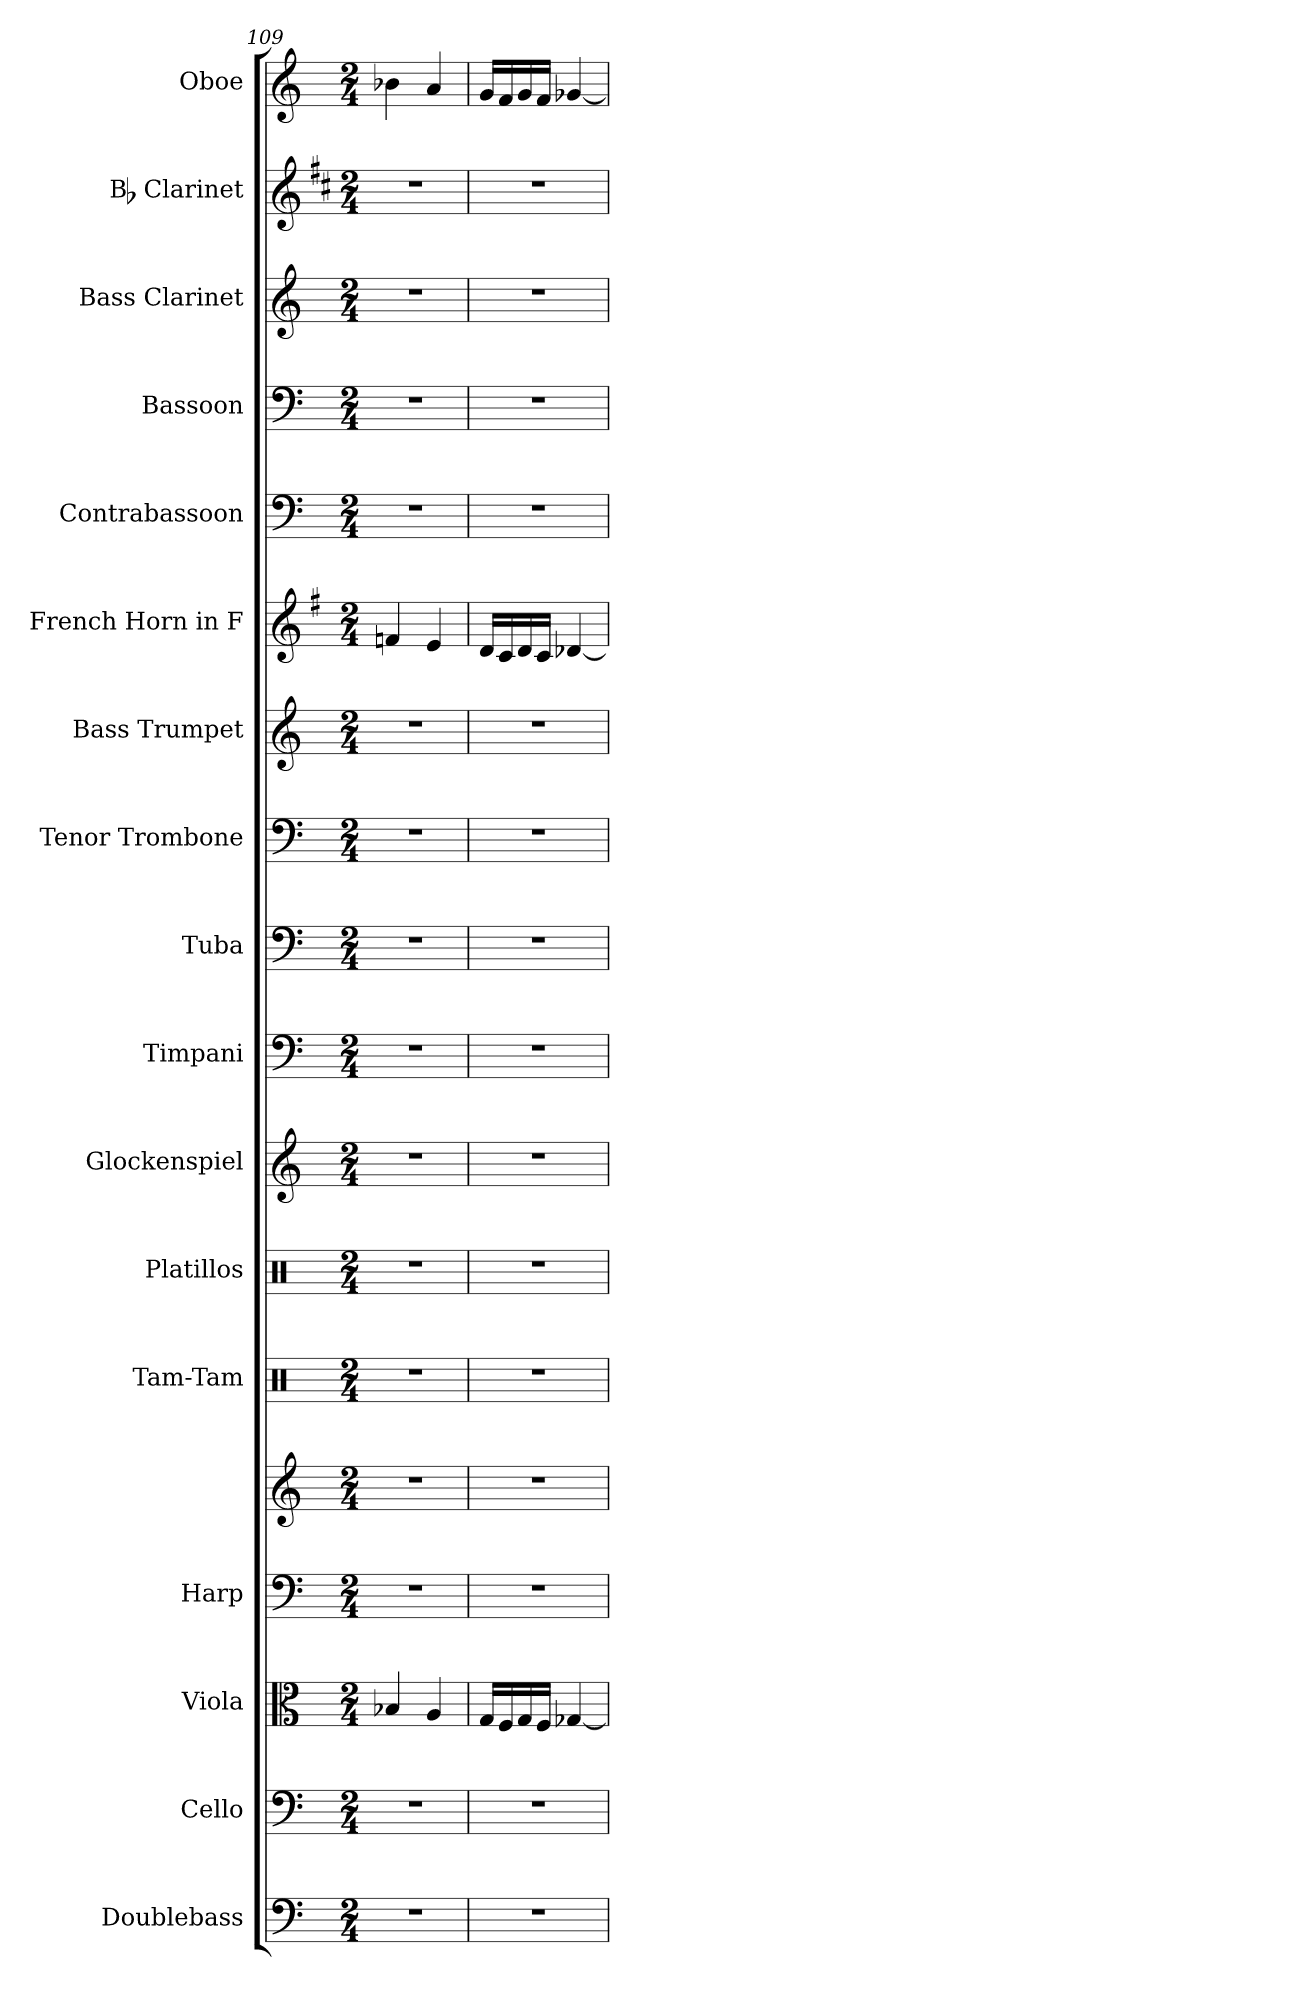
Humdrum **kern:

**kern	**kern	**kern	**kern	**kern	**kern	**kern	**kern	**kern	**kern	**kern	**kern	**kern	**kern	**kern	**kern	**kern	**kern
*part17	*part16	*part15	*part14	*part14	*part13	*part12	*part11	*part10	*part9	*part8	*part7	*part6	*part5	*part4	*part3	*part2	*part1
*staff18	*staff17	*staff16	*staff15	*staff14	*staff13	*staff12	*staff11	*staff10	*staff9	*staff8	*staff7	*staff6	*staff5	*staff4	*staff3	*staff2	*staff1
*I"Doublebass	*I"Cello	*I"Viola	*I"Harp	*	*I"Tam-Tam	*I"Platillos	*I"Glockenspiel	*I"Timpani	*I"Tuba	*I"Tenor Trombone	*I"Bass Trumpet	*I"French Horn in F	*I"Contrabassoon	*I"Bassoon	*I"Bass Clarinet	*I"Bb Clarinet	*I"Oboe
*	*	*I'Vla.	*	*	*	*I'Plat.	*I'Glk.	*	*I'Tba.	*	*	*	*	*	*	*	*I'Ob.
*clefF4	*clefF4	*clefC3	*clefF4	*clefG2	*clefX	*clefX	*clefG2	*clefF4	*clefF4	*clefF4	*clefG2	*clefG2	*clefF4	*clefF4	*clefG2	*clefG2	*clefG2
*ITrd7c12	*	*	*	*	*	*	*ITrd-14c-24	*	*	*	*ITrd8c14	*ITrd4c7	*ITrd7c12	*	*ITrd8c14	*ITrd1c2	*
*k[]	*k[]	*k[]	*k[]	*k[]	*k[]	*k[]	*k[]	*k[]	*k[]	*k[]	*k[]	*k[]	*k[]	*k[]	*k[]	*k[]	*k[]
*M2/4	*M2/4	*M2/4	*M2/4	*M2/4	*M2/4	*M2/4	*M2/4	*M2/4	*M2/4	*M2/4	*M2/4	*M2/4	*M2/4	*M2/4	*M2/4	*M2/4	*M2/4
=109	=109	=109	=109	=109	=109	=109	=109	=109	=109	=109	=109	=109	=109	=109	=109	=109	=109
2r	2r	4B-X/	2r	2r	2r	2r	2r	2r	2r	2r	2r	4B-X/	2r	2r	2r	2r	4b-X\
.	.	4A/	.	.	.	.	.	.	.	.	.	4A/	.	.	.	.	4a/
=110	=110	=110	=110	=110	=110	=110	=110	=110	=110	=110	=110	=110	=110	=110	=110	=110	=110
2r	2r	16G/LL	2r	2r	2r	2r	2r	2r	2r	2r	2r	16G/LL	2r	2r	2r	2r	16g/LL
.	.	16F/	.	.	.	.	.	.	.	.	.	16F/	.	.	.	.	16f/
.	.	16G/	.	.	.	.	.	.	.	.	.	16G/	.	.	.	.	16g/
.	.	16F/JJ	.	.	.	.	.	.	.	.	.	16F/JJ	.	.	.	.	16f/JJ
.	.	[4G-X/	.	.	.	.	.	.	.	.	.	[4G-X/	.	.	.	.	[4g-X/
=	=	=	=	=	=	=	=	=	=	=	=	=	=	=	=	=	=
*-	*-	*-	*-	*-	*-	*-	*-	*-	*-	*-	*-	*-	*-	*-	*-	*-	*-
